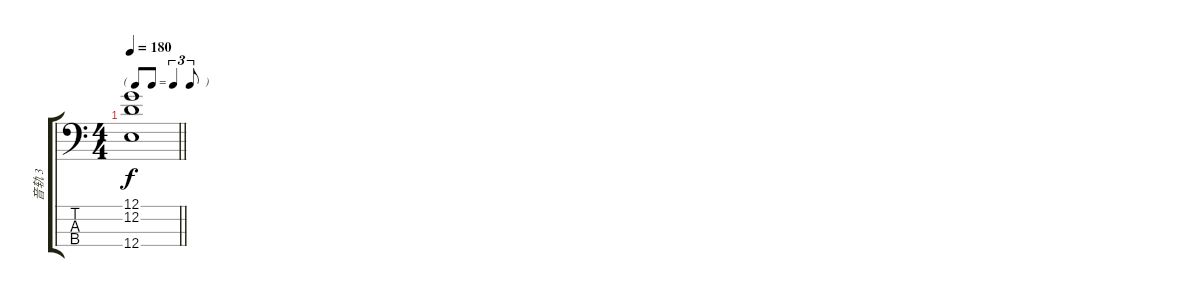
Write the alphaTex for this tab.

\track ("音轨 3" "音轨 3") {instrument electricbassfinger}
\staff {score tabs}
\tuning (G2 D2 A1 E1) {hide}
\ts (4 4)
\tf triplet8th
\tempo 180
\clef f4
\barLineRight lightlight
\ks c
(12.1{t} 12.2{t} 12.4{t}).1{dy f}
